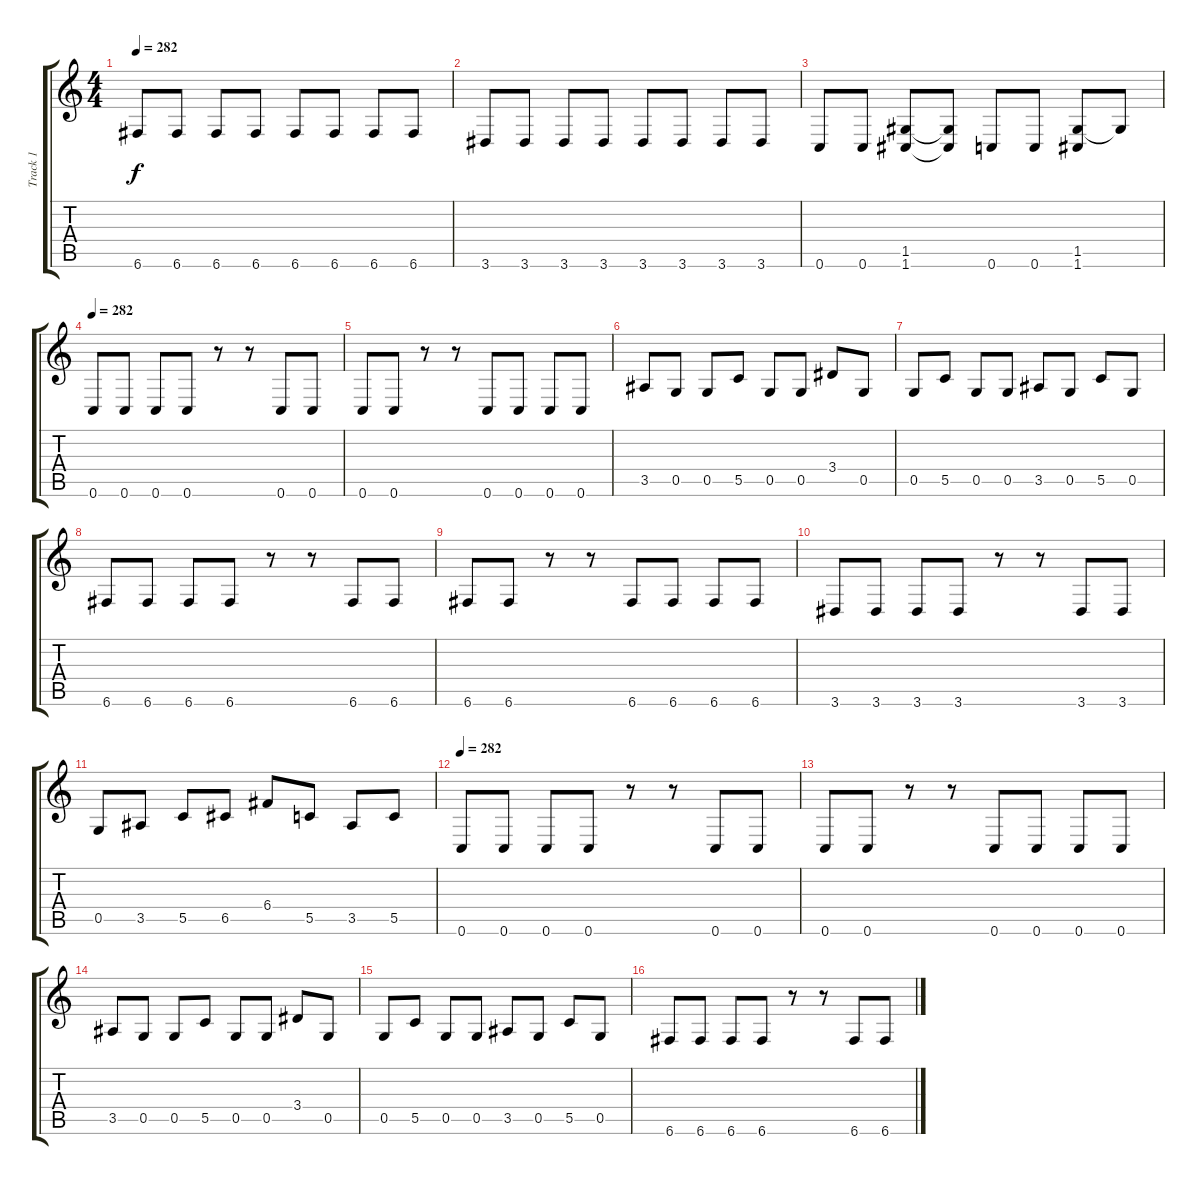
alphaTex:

\track ("Track 1" "Track 1") {instrument distortionguitar}
\staff {score tabs}
\tuning (D4 A3 F3 C3 G2 C2) {hide}
\ts (4 4)
\tempo 282
\clef g2
\ks c
6.6.8{dy f} 6.6.8 6.6.8 6.6.8 6.6.8 6.6.8 6.6.8 6.6.8 |
3.6.8 3.6.8 3.6.8 3.6.8 3.6.8 3.6.8 3.6.8 3.6.8 |
0.6.8 0.6.8 (1.5 1.6).8 (1.5{t} 1.6{t}).8 0.6.8 0.6.8 (1.5 1.6).8 1.5{t}.8 |
\tempo 282
0.6.8 0.6.8 0.6.8 0.6.8 r.8 r.8 0.6.8 0.6.8 |
0.6.8 0.6.8 r.8 r.8 0.6.8 0.6.8 0.6.8 0.6.8 |
3.5.8 0.5.8 0.5.8 5.5.8 0.5.8 0.5.8 3.4.8 0.5.8 |
0.5.8 5.5.8 0.5.8 0.5.8 3.5.8 0.5.8 5.5.8 0.5.8 |
6.6.8 6.6.8 6.6.8 6.6.8 r.8 r.8 6.6.8 6.6.8 |
6.6.8 6.6.8 r.8 r.8 6.6.8 6.6.8 6.6.8 6.6.8 |
3.6.8 3.6.8 3.6.8 3.6.8 r.8 r.8 3.6.8 3.6.8 |
0.5.8 3.5.8 5.5.8 6.5.8 6.4.8 5.5.8 3.5.8 5.5.8 |
\tempo 282
0.6.8 0.6.8 0.6.8 0.6.8 r.8 r.8 0.6.8 0.6.8 |
0.6.8 0.6.8 r.8 r.8 0.6.8 0.6.8 0.6.8 0.6.8 |
3.5.8 0.5.8 0.5.8 5.5.8 0.5.8 0.5.8 3.4.8 0.5.8 |
0.5.8 5.5.8 0.5.8 0.5.8 3.5.8 0.5.8 5.5.8 0.5.8 |
6.6.8 6.6.8 6.6.8 6.6.8 r.8 r.8 6.6.8 6.6.8
